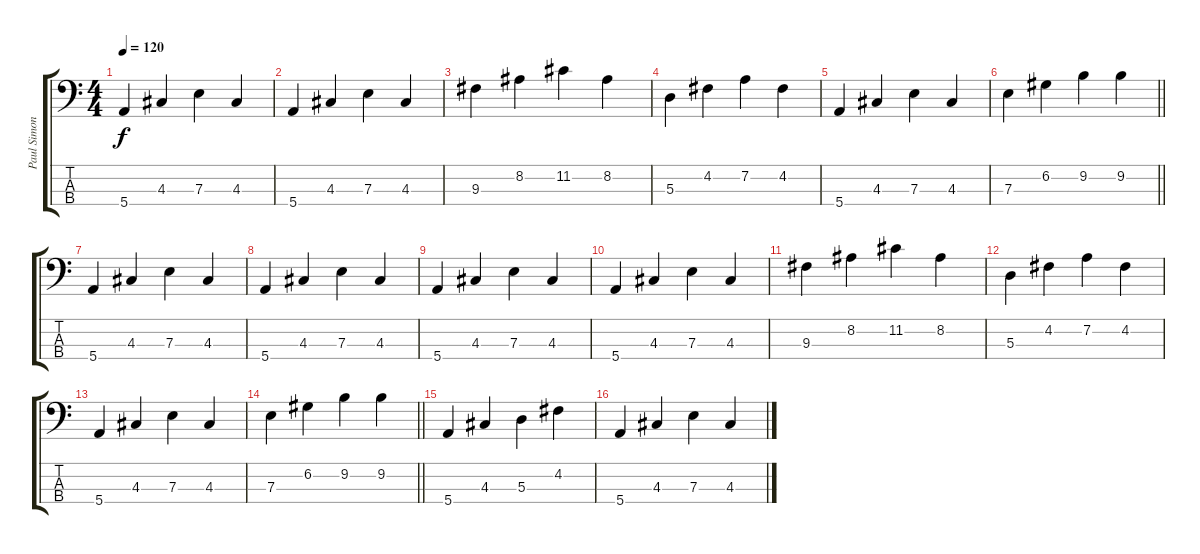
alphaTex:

\track ("Paul Simonon" "Paul Simon") {instrument electricbassfinger}
\staff {score tabs}
\tuning (G2 D2 A1 E1) {hide}
\ts (4 4)
\tempo 120
\clef f4
\ks c
5.4.4{dy f} 4.3.4 7.3.4 4.3.4 |
5.4.4 4.3.4 7.3.4 4.3.4 |
9.3.4 8.2.4 11.2.4 8.2.4 |
5.3.4 4.2.4 7.2.4 4.2.4 |
5.4.4 4.3.4 7.3.4 4.3.4 |
\barLineRight lightlight
7.3.4 6.2.4 9.2.4 9.2.4 |
5.4.4 4.3.4 7.3.4 4.3.4 |
5.4.4{volume 16} 4.3.4 7.3.4 4.3.4 |
5.4.4 4.3.4 7.3.4 4.3.4 |
5.4.4{volume 15} 4.3.4 7.3.4 4.3.4 |
9.3.4 8.2.4 11.2.4 8.2.4 |
5.3.4{volume 14} 4.2.4 7.2.4 4.2.4 |
5.4.4{volume 13} 4.3.4 7.3.4 4.3.4 |
\barLineRight lightlight
7.3.4 6.2.4 9.2.4 9.2.4 |
5.4.4{volume 12} 4.3.4 5.3.4 4.2.4 |
5.4.4{volume 11} 4.3.4 7.3.4 4.3.4
